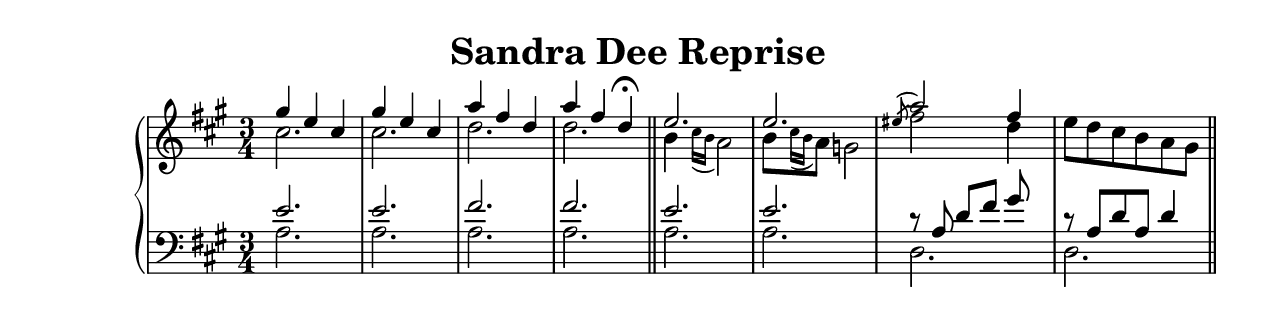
%{
    Comments
%}
\version "2.10.33"
\include "english.ly"

#(set-default-paper-size "letter" )

\paper {
    ragged-last-bottom = ##t
}

\header {
    title = "Sandra Dee Reprise"
}


right = \relative c'' {
  \clef treble \key a \major
  \override Staff.TimeSignature #'style = #'()
  \time 3/4

  << { gs'4 e4 cs4 } \\ cs2. >>
  << { gs'4 e4 cs4 } \\ cs2. >>
  << { a'4 fs4 d4 } \\ d2. >>
  << { a'4 fs4 d4\fermata } \\ d2. >>
  \bar "||"

  << e2. \\ { b4 \appoggiatura { cs16[ b16] } a2 } >>
  << e'2. \\ { b8[ \appoggiatura { cs16[ b16] } a8] g2 } >>
  << { \acciaccatura es'8 a2 fs4 } \\ {fs2 d4 } >>
  e8 d8 cs8 b8 a8 gs8
  \bar "||"
}

left = \relative c' {
  \clef bass \key a \major
  \override Staff.TimeSignature #'style = #'()
  \time 3/4

  << e2. \\ a,2. >>
  << e'2. \\ a,2. >>
  << fs'2. \\ a,2. >>
  << fs'2. \\ a,2. >>
  \bar "||"

  << e'2. \\ a,2. >>
  << e'2. \\ a,2. >>
  << { r8 a8 d8[ fs8] gs8 } \\ d,2. >>
  << { r8 a'8 d8 a8 d4 } \\ d,2. >>
  \bar "||"
}



\score {
  <<
    \new PianoStaff <<
      \new Staff = "upper" \right
      \new Staff = "lower" \left
    >>
  >>
  \layout {
    \context { 
      \RemoveEmptyStaffContext 
    }
    \context {
      \Score
      \override SpacingSpanner
          #'base-shortest-duration = #(ly:make-moment 1 16)
    }
  }
}
